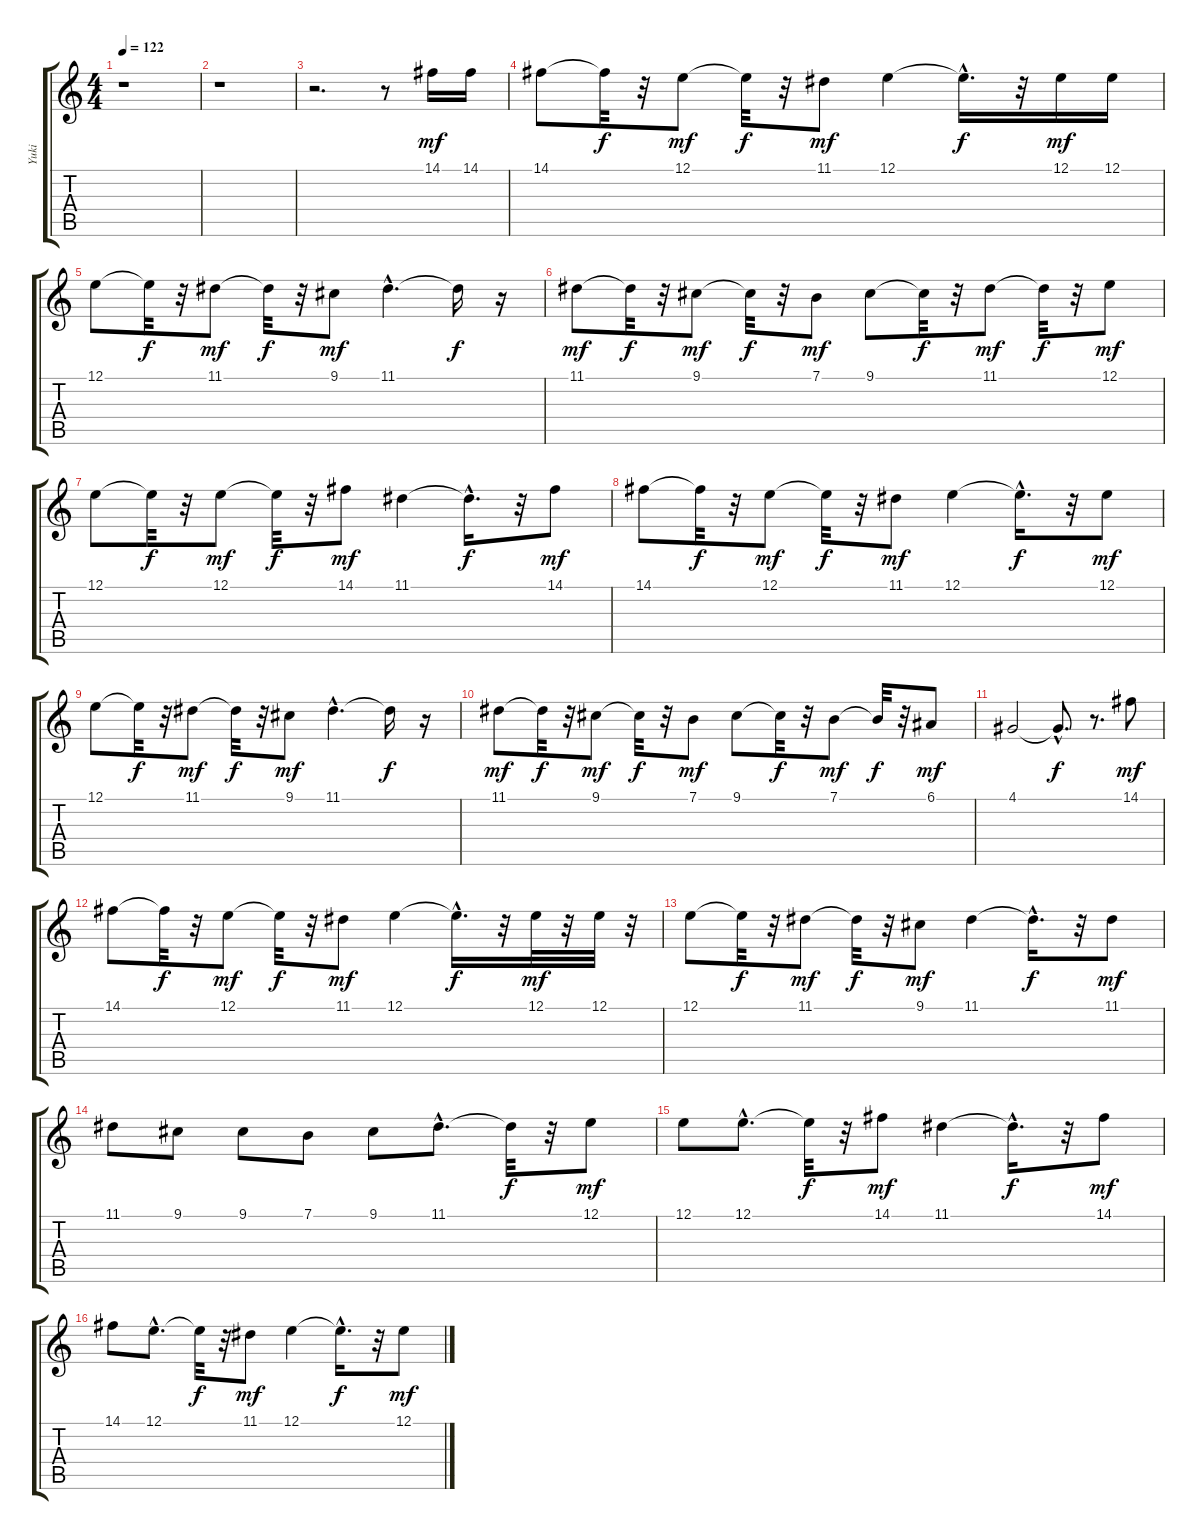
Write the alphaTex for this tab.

\track ("Yuki" "Yuki") {instrument tenorsax}
\staff {score tabs}
\tuning (E4 B3 G3 D3 A2 E2) {hide}
\ts (4 4)
\tempo 122
\clef g2
\ks c
r.1{dy f} |
r.1 |
r.2{d} r.8 14.1.16{dy mf} 14.1.16 |
14.1.8 14.1{t}.32{dy f} r.32 12.1.8{dy mf} 12.1{t}.32{dy f} r.32 11.1.8{dy mf} 12.1.4 12.1{hac t}.16{d dy f} r.32 12.1.16{dy mf} 12.1.16 |
12.1.8 12.1{t}.32{dy f} r.32 11.1.8{dy mf} 11.1{t}.32{dy f} r.32 9.1.8{dy mf} 11.1{hac}.4{d} 11.1{t}.16{dy f} r.16 |
11.1.8{dy mf} 11.1{t}.32{dy f} r.32 9.1.8{dy mf} 9.1{t}.32{dy f} r.32 7.1.8{dy mf} 9.1.8 9.1{t}.32{dy f} r.32 11.1.8{dy mf} 11.1{t}.32{dy f} r.32 12.1.8{dy mf} |
12.1.8 12.1{t}.32{dy f} r.32 12.1.8{dy mf} 12.1{t}.32{dy f} r.32 14.1.8{dy mf} 11.1.4 11.1{hac t}.16{d dy f} r.32 14.1.8{dy mf} |
14.1.8 14.1{t}.32{dy f} r.32 12.1.8{dy mf} 12.1{t}.32{dy f} r.32 11.1.8{dy mf} 12.1.4 12.1{hac t}.16{d dy f} r.32 12.1.8{dy mf} |
12.1.8 12.1{t}.32{dy f} r.32 11.1.8{dy mf} 11.1{t}.32{dy f} r.32 9.1.8{dy mf} 11.1{hac}.4{d} 11.1{t}.16{dy f} r.16 |
11.1.8{dy mf} 11.1{t}.32{dy f} r.32 9.1.8{dy mf} 9.1{t}.32{dy f} r.32 7.1.8{dy mf} 9.1.8 9.1{t}.32{dy f} r.32 7.1.8{dy mf} 7.1{t}.32{dy f} r.32 6.1.8{dy mf} |
4.1.2 4.1{hac t}.8{d dy f} r.8{d} 14.1.8{dy mf} |
14.1.8 14.1{t}.32{dy f} r.32 12.1.8{dy mf} 12.1{t}.32{dy f} r.32 11.1.8{dy mf} 12.1.4 12.1{hac t}.16{d dy f} r.32 12.1.32{dy mf} r.32 12.1.32 r.32 |
12.1.8 12.1{t}.32{dy f} r.32 11.1.8{dy mf} 11.1{t}.32{dy f} r.32 9.1.8{dy mf} 11.1.4 11.1{hac t}.16{d dy f} r.32 11.1.8{dy mf} |
11.1.8 9.1.8 9.1.8 7.1.8 9.1.8 11.1{hac}.8{d} 11.1{t}.32{dy f} r.32 12.1.8{dy mf} |
12.1.8 12.1{hac}.8{d} 12.1{t}.32{dy f} r.32 14.1.8{dy mf} 11.1.4 11.1{hac t}.16{d dy f} r.32 14.1.8{dy mf} |
14.1.8 12.1{hac}.8{d} 12.1{t}.32{dy f} r.32 11.1.8{dy mf} 12.1.4 12.1{hac t}.16{d dy f} r.32 12.1.8{dy mf}
